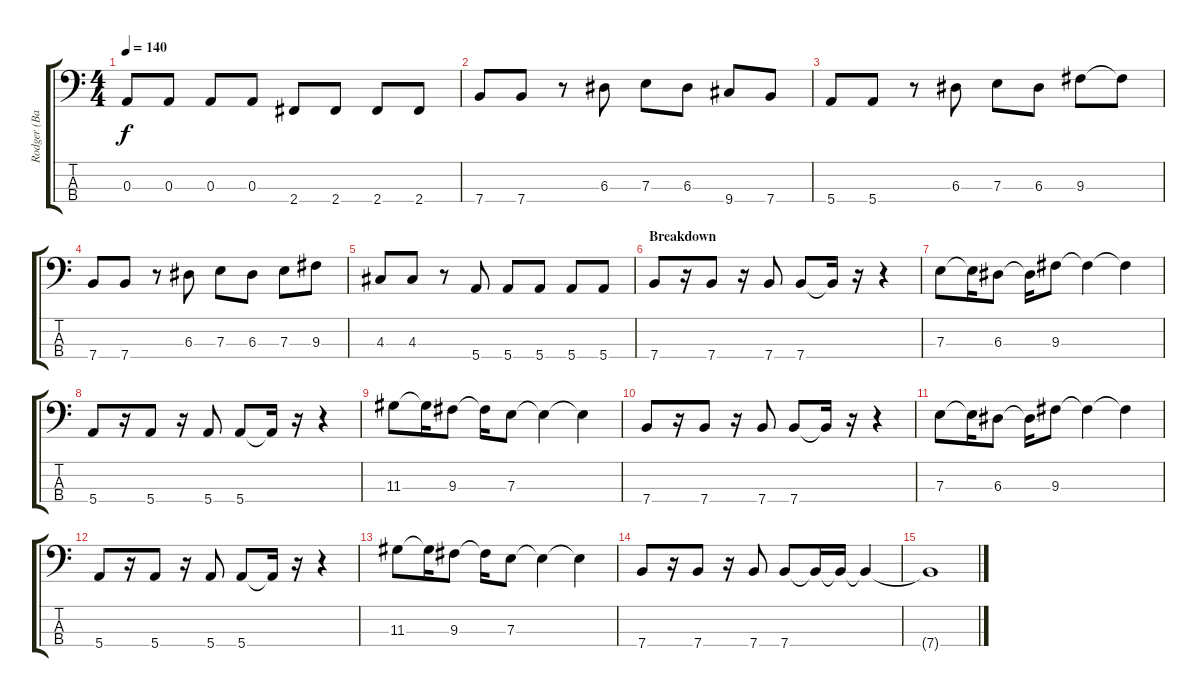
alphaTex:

\track ("Rodger (Bass)" "Rodger (Ba") {instrument electricbasspick}
\staff {score tabs}
\tuning (G2 D2 A1 E1) {hide}
\ts (4 4)
\tempo 140
\clef f4
\ks c
0.3.8{dy f} 0.3.8 0.3.8 0.3.8 2.4.8 2.4.8 2.4.8 2.4.8 |
7.4.8 7.4.8 r.8 6.3.8 7.3.8 6.3.8 9.4.8 7.4.8 |
5.4.8 5.4.8 r.8 6.3.8 7.3.8 6.3.8 9.3.8 9.3{t}.8 |
7.4.8 7.4.8 r.8 6.3.8 7.3.8 6.3.8 7.3.8 9.3.8 |
4.3.8 4.3.8 r.8 5.4.8 5.4.8 5.4.8 5.4.8 5.4.8 |
\section ("" "Breakdown")
7.4.8 r.16 7.4.8 r.16 7.4.8 7.4.8 7.4{t}.16 r.16 r.4 |
7.3.8 7.3{t}.16 6.3.8 6.3{t}.16 9.3.8 9.3{t}.4 9.3{t}.4 |
5.4.8 r.16 5.4.8 r.16 5.4.8 5.4.8 5.4{t}.16 r.16 r.4 |
11.3.8 11.3{t}.16 9.3.8 9.3{t}.16 7.3.8 7.3{t}.4 7.3{t}.4 |
7.4.8 r.16 7.4.8 r.16 7.4.8 7.4.8 7.4{t}.16 r.16 r.4 |
7.3.8 7.3{t}.16 6.3.8 6.3{t}.16 9.3.8 9.3{t}.4 9.3{t}.4 |
5.4.8 r.16 5.4.8 r.16 5.4.8 5.4.8 5.4{t}.16 r.16 r.4 |
11.3.8 11.3{t}.16 9.3.8 9.3{t}.16 7.3.8 7.3{t}.4 7.3{t}.4 |
7.4.8 r.16 7.4.8 r.16 7.4.8 7.4.8 7.4{t}.16 7.4{t}.16 7.4{t}.4 |
7.4{t}.1
